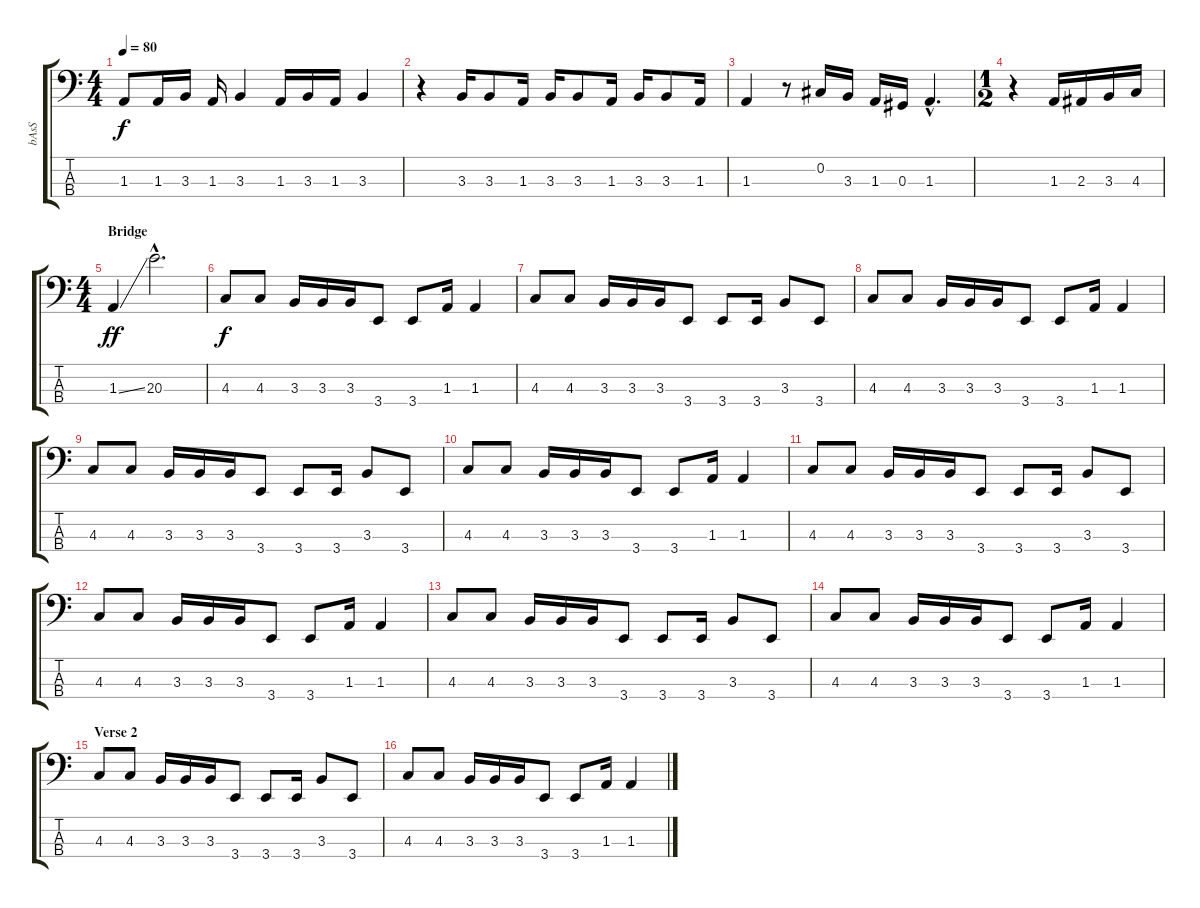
\track ("bAsS" "bAsS") {instrument electricbasspick}
\staff {score tabs}
\tuning (Gb2 Db2 Ab1 Db1) {hide}
\ts (4 4)
\tempo 80
\clef f4
\ks c
1.3.8{dy f} 1.3.16 3.3.16 1.3.16 3.3.4 1.3.16 3.3.16 1.3.16 3.3.4 |
r.4 3.3.16 3.3.8 1.3.16 3.3.16 3.3.8 1.3.16 3.3.16 3.3.8 1.3.16 |
1.3.4 r.8 0.2.16 3.3.16 1.3.16 0.3.16 1.3{hac}.4{d} |
\ts (1 2)
r.4 1.3.16 2.3.16 3.3.16 4.3.16 |
\ts (4 4)
\section ("" "Bridge")
1.3{ss}.4{dy ff} 20.3{hac}.2{d} |
4.3.8{dy f} 4.3.8 3.3.16 3.3.16 3.3.16 3.4.8 3.4.8 1.3.16 1.3.4 |
4.3.8 4.3.8 3.3.16 3.3.16 3.3.16 3.4.8 3.4.8 3.4.16 3.3.8 3.4.8 |
4.3.8 4.3.8 3.3.16 3.3.16 3.3.16 3.4.8 3.4.8 1.3.16 1.3.4 |
4.3.8 4.3.8 3.3.16 3.3.16 3.3.16 3.4.8 3.4.8 3.4.16 3.3.8 3.4.8 |
4.3.8 4.3.8 3.3.16 3.3.16 3.3.16 3.4.8 3.4.8 1.3.16 1.3.4 |
4.3.8 4.3.8 3.3.16 3.3.16 3.3.16 3.4.8 3.4.8 3.4.16 3.3.8 3.4.8 |
4.3.8 4.3.8 3.3.16 3.3.16 3.3.16 3.4.8 3.4.8 1.3.16 1.3.4 |
4.3.8 4.3.8 3.3.16 3.3.16 3.3.16 3.4.8 3.4.8 3.4.16 3.3.8 3.4.8 |
4.3.8 4.3.8 3.3.16 3.3.16 3.3.16 3.4.8 3.4.8 1.3.16 1.3.4 |
\section ("" "Verse 2")
4.3.8 4.3.8 3.3.16 3.3.16 3.3.16 3.4.8 3.4.8 3.4.16 3.3.8 3.4.8 |
4.3.8 4.3.8 3.3.16 3.3.16 3.3.16 3.4.8 3.4.8 1.3.16 1.3.4
